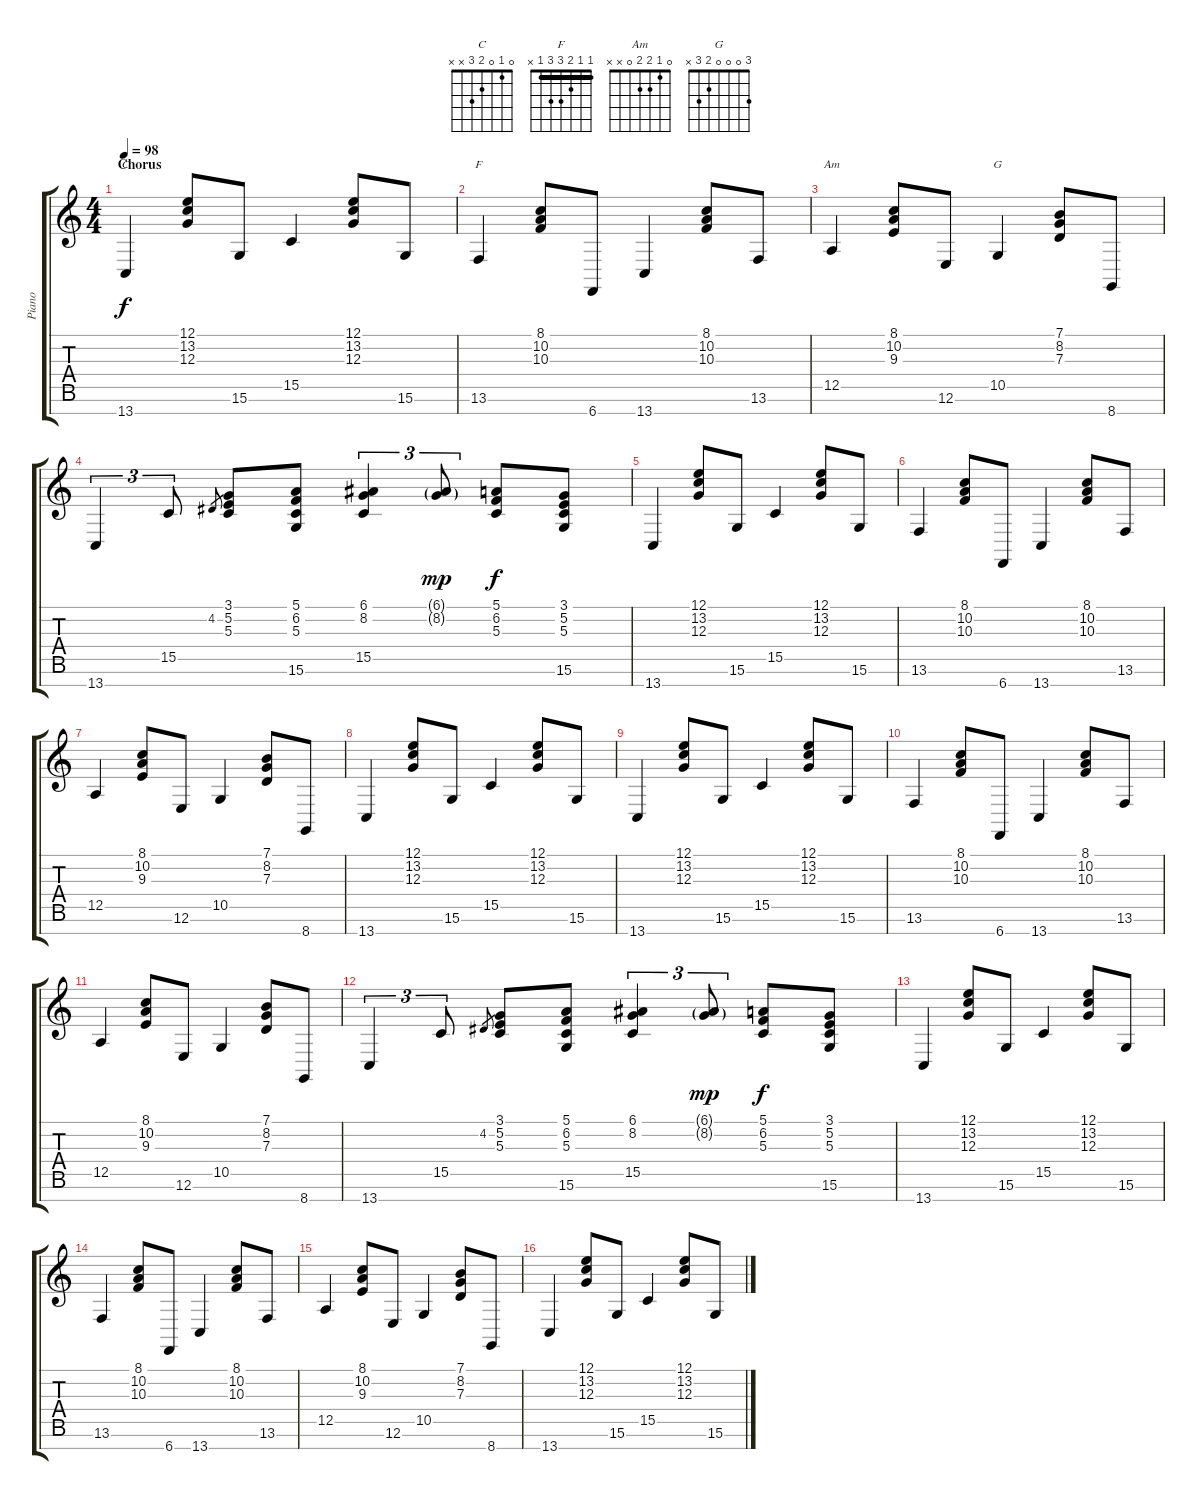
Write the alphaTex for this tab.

\track ("Piano" "Piano") {instrument acousticgrandpiano}
\staff {score tabs}
\tuning (E4 B3 G3 D3 A2 E2 B1) {hide}
\chord ("C" 0 1 0 2 3 x x)
\chord ("F" 1 1 2 3 3 1 x) {barre 1}
\chord ("Am" 0 1 2 2 0 x x)
\chord ("G" 3 0 0 0 2 3 x)
\ts (4 4)
\section ("" "Chorus")
\tempo 98
\clef g2
\ks c
13.7.4{ch "C" dy f} (12.1 13.2 12.3).8 15.6.8 15.5.4 (12.1 13.2 12.3).8 15.6.8 |
13.6.4{ch "F"} (8.1 10.2 10.3).8 6.7.8 13.7.4 (8.1 10.2 10.3).8 13.6.8 |
12.5.4{ch "Am"} (8.1 10.2 9.3).8 12.6.8 10.5.4{ch "G"} (7.1 8.2 7.3).8 8.7.8 |
13.7.4{tu (3 2)} 15.5.8{tu (3 2)} 4.2.8{gr} (3.1 5.2 5.3).8 (5.1 6.2 5.3 15.6).8 (6.1 8.2 15.5).4{tu (3 2)} (6.1{g} 8.2{g}).8{tu (3 2) dy mp} (5.1 6.2 5.3).8{dy f} (3.1 5.2 5.3 15.6).8 |
13.7.4 (12.1 13.2 12.3).8 15.6.8 15.5.4 (12.1 13.2 12.3).8 15.6.8 |
13.6.4 (8.1 10.2 10.3).8 6.7.8 13.7.4 (8.1 10.2 10.3).8 13.6.8 |
12.5.4 (8.1 10.2 9.3).8 12.6.8 10.5.4 (7.1 8.2 7.3).8 8.7.8 |
13.7.4 (12.1 13.2 12.3).8 15.6.8 15.5.4 (12.1 13.2 12.3).8 15.6.8 |
13.7.4 (12.1 13.2 12.3).8 15.6.8 15.5.4 (12.1 13.2 12.3).8 15.6.8 |
13.6.4 (8.1 10.2 10.3).8 6.7.8 13.7.4 (8.1 10.2 10.3).8 13.6.8 |
12.5.4 (8.1 10.2 9.3).8 12.6.8 10.5.4 (7.1 8.2 7.3).8 8.7.8 |
13.7.4{tu (3 2)} 15.5.8{tu (3 2)} 4.2.8{gr} (3.1 5.2 5.3).8 (5.1 6.2 5.3 15.6).8 (6.1 8.2 15.5).4{tu (3 2)} (6.1{g} 8.2{g}).8{tu (3 2) dy mp} (5.1 6.2 5.3).8{dy f} (3.1 5.2 5.3 15.6).8 |
13.7.4 (12.1 13.2 12.3).8 15.6.8 15.5.4 (12.1 13.2 12.3).8 15.6.8 |
13.6.4 (8.1 10.2 10.3).8 6.7.8 13.7.4 (8.1 10.2 10.3).8 13.6.8 |
12.5.4 (8.1 10.2 9.3).8 12.6.8 10.5.4 (7.1 8.2 7.3).8 8.7.8 |
13.7.4 (12.1 13.2 12.3).8 15.6.8 15.5.4 (12.1 13.2 12.3).8 15.6.8
